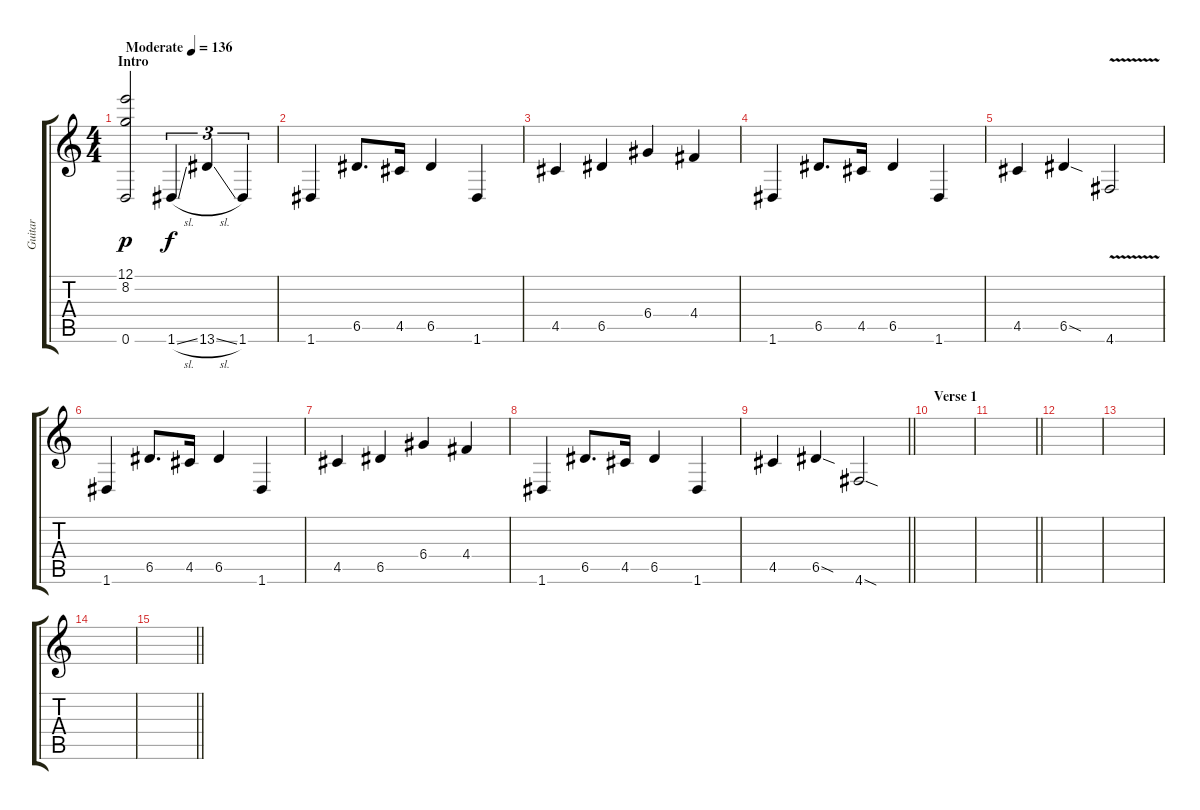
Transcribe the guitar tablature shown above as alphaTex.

\track ("Guitar" "Guitar") {instrument distortionguitar}
\staff {score tabs}
\tuning (E4 B3 G3 D3 A2 D2) {hide}
\ts (4 4)
\section ("" "Intro")
\tempo (136 "Moderate")
\clef g2
\ks c
(12.1 8.2 0.6).2{dy p instrument distortionguitar} 1.6{sl}.4{tu (3 2) dy f} 13.6{sl}.4{tu (3 2)} 1.6.4{tu (3 2)} |
1.6.4 6.5.8{d} 4.5.16 6.5.4 1.6.4 |
4.5.4 6.5.4 6.4.4 4.4.4 |
1.6.4 6.5.8{d} 4.5.16 6.5.4 1.6.4 |
4.5.4 6.5{sod}.4 4.6{v}.2 |
1.6.4 6.5.8{d} 4.5.16 6.5.4 1.6.4 |
4.5.4 6.5.4 6.4.4 4.4.4 |
1.6.4 6.5.8{d} 4.5.16 6.5.4 1.6.4 |
\barLineRight lightlight
4.5.4 6.5{sod}.4 4.6{sod}.2 |
\section ("" "Verse 1")
|
\barLineRight lightlight
|
|
|
|
\barLineRight lightlight
